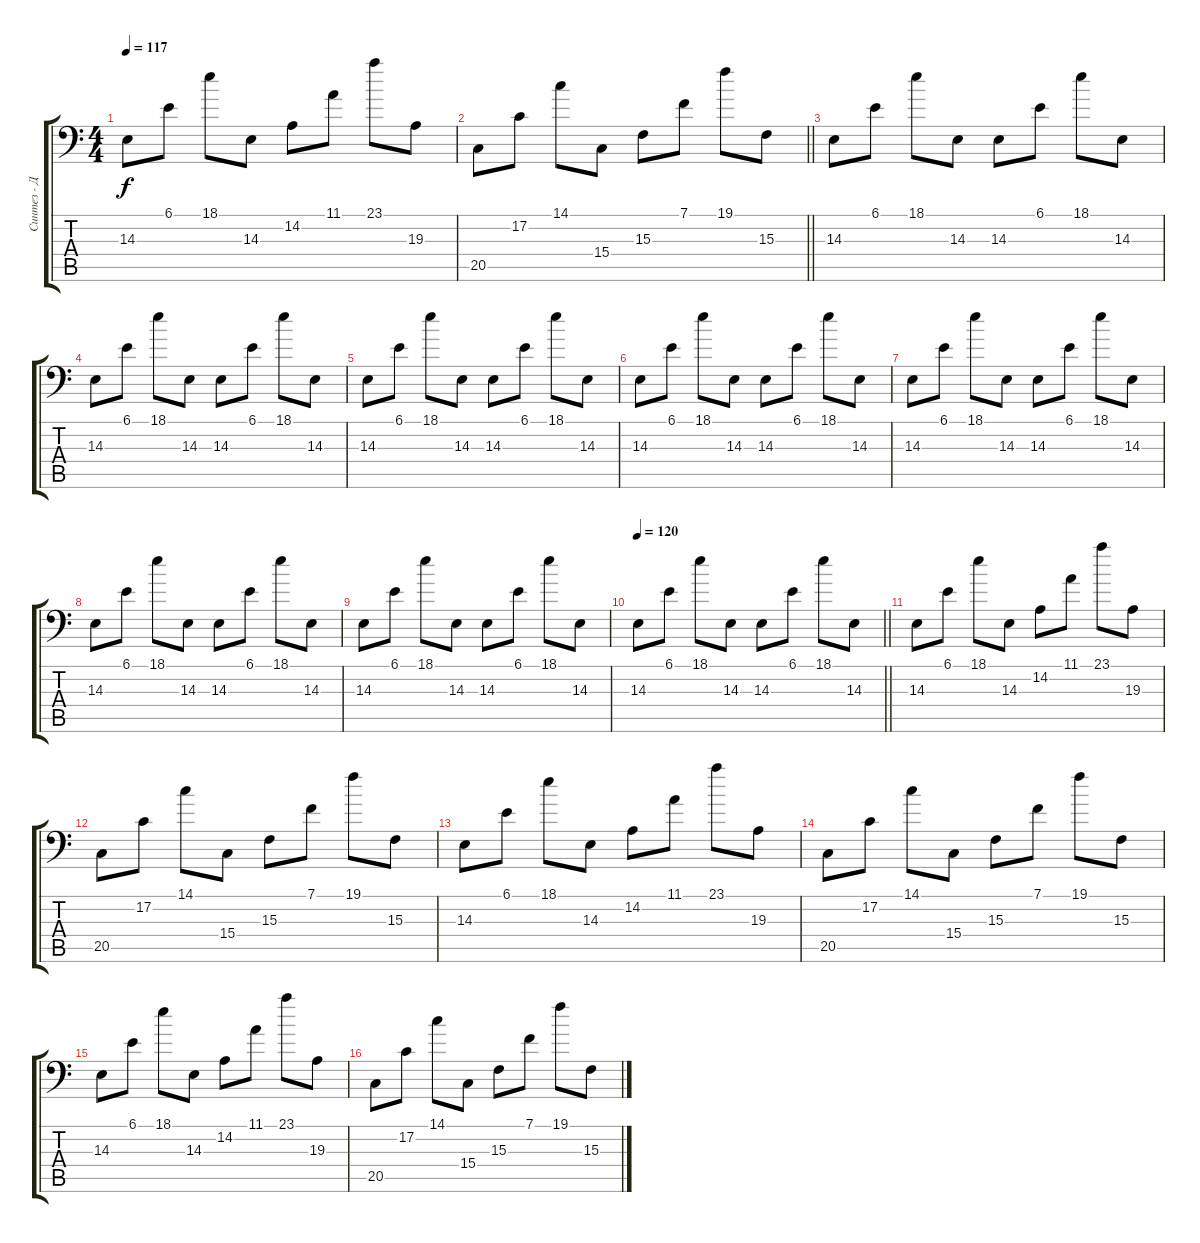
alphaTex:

\track ("Синтез - Дэн Фертита" "Синтез - Д") {instrument lead8bassandlead}
\staff {score tabs}
\tuning (Bb3 G2 D2 A1 E1 B0) {hide}
\ts (4 4)
\tempo 117
\clef f4
\ks c
14.3.8{dy f} 6.1.8 18.1.8 14.3.8 14.2.8 11.1.8 23.1.8 19.3.8 |
\barLineRight lightlight
20.5.8 17.2.8 14.1.8 15.4.8 15.3.8 7.1.8 19.1.8 15.3.8 |
14.3.8 6.1.8 18.1.8 14.3.8 14.3.8 6.1.8 18.1.8 14.3.8 |
14.3.8 6.1.8 18.1.8 14.3.8 14.3.8 6.1.8 18.1.8 14.3.8 |
14.3.8 6.1.8 18.1.8 14.3.8 14.3.8 6.1.8 18.1.8 14.3.8 |
14.3.8 6.1.8 18.1.8 14.3.8 14.3.8 6.1.8 18.1.8 14.3.8 |
14.3.8 6.1.8 18.1.8 14.3.8 14.3.8 6.1.8 18.1.8 14.3.8 |
14.3.8 6.1.8 18.1.8 14.3.8 14.3.8 6.1.8 18.1.8 14.3.8 |
14.3.8 6.1.8 18.1.8 14.3.8 14.3.8 6.1.8 18.1.8 14.3.8 |
\tempo 120
\barLineRight lightlight
14.3.8 6.1.8 18.1.8 14.3.8 14.3.8 6.1.8 18.1.8 14.3.8 |
14.3.8 6.1.8 18.1.8 14.3.8 14.2.8 11.1.8 23.1.8 19.3.8 |
20.5.8 17.2.8 14.1.8 15.4.8 15.3.8 7.1.8 19.1.8 15.3.8 |
14.3.8 6.1.8 18.1.8 14.3.8 14.2.8 11.1.8 23.1.8 19.3.8 |
20.5.8 17.2.8 14.1.8 15.4.8 15.3.8 7.1.8 19.1.8 15.3.8 |
14.3.8 6.1.8 18.1.8 14.3.8 14.2.8 11.1.8 23.1.8 19.3.8 |
20.5.8 17.2.8 14.1.8 15.4.8 15.3.8 7.1.8 19.1.8 15.3.8
